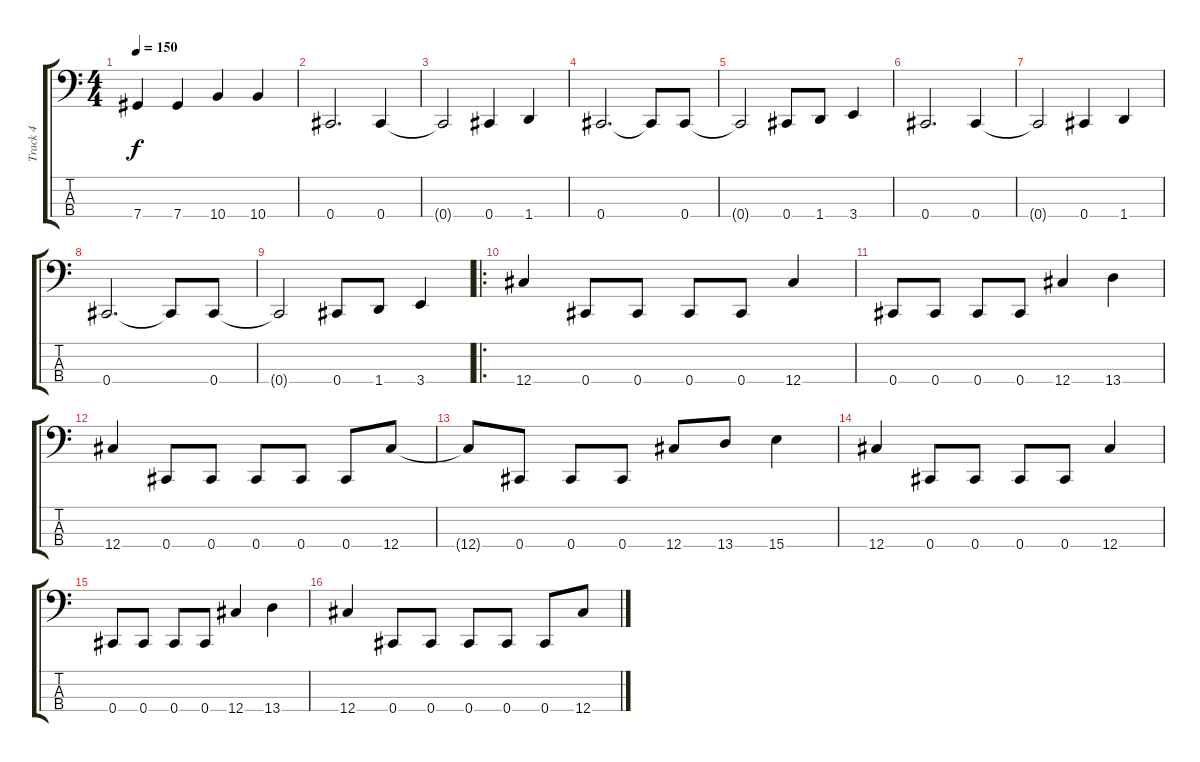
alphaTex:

\track ("Track 4" "Track 4") {instrument electricbasspick bank 36}
\staff {score tabs}
\tuning (Gb2 Db2 Ab1 Db1) {hide}
\ts (4 4)
\tempo 150
\clef f4
\ks c
7.4.4{dy f} 7.4.4 10.4.4 10.4.4 |
0.4.2{d} 0.4.4 |
0.4{t}.2 0.4.4 1.4.4 |
0.4.2{d} 0.4{t}.8 0.4.8 |
0.4{t}.2 0.4.8 1.4.8 3.4.4 |
0.4.2{d} 0.4.4 |
0.4{t}.2 0.4.4 1.4.4 |
0.4.2{d} 0.4{t}.8 0.4.8 |
0.4{t}.2 0.4.8 1.4.8 3.4.4 |
\ro
12.4.4 0.4.8 0.4.8 0.4.8 0.4.8 12.4.4 |
0.4.8 0.4.8 0.4.8 0.4.8 12.4.4 13.4.4 |
12.4.4 0.4.8 0.4.8 0.4.8 0.4.8 0.4.8 12.4.8 |
12.4{t}.8 0.4.8 0.4.8 0.4.8 12.4.8 13.4.8 15.4.4 |
12.4.4 0.4.8 0.4.8 0.4.8 0.4.8 12.4.4 |
0.4.8 0.4.8 0.4.8 0.4.8 12.4.4 13.4.4 |
12.4.4 0.4.8 0.4.8 0.4.8 0.4.8 0.4.8 12.4.8
